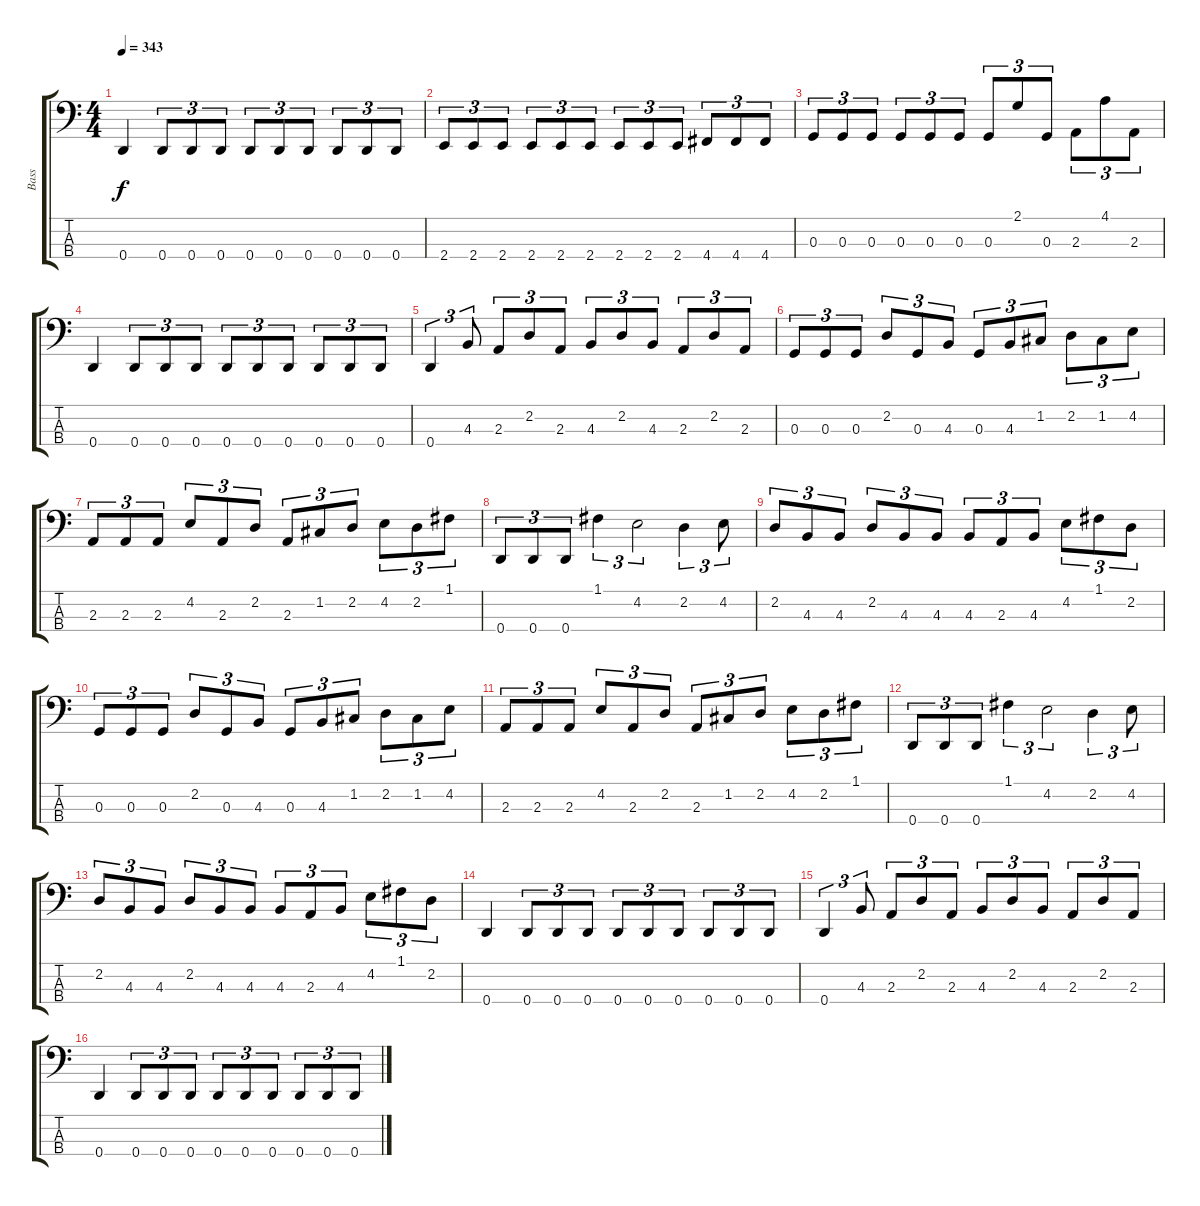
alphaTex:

\track ("Bass" "Bass") {instrument electricbassfinger}
\staff {score tabs}
\tuning (F2 C2 G1 D1) {hide}
\ts (4 4)
\tempo 343
\clef f4
\ks c
0.4.4{dy f} 0.4.8{tu (3 2)} 0.4.8{tu (3 2)} 0.4.8{tu (3 2)} 0.4.8{tu (3 2)} 0.4.8{tu (3 2)} 0.4.8{tu (3 2)} 0.4.8{tu (3 2)} 0.4.8{tu (3 2)} 0.4.8{tu (3 2)} |
2.4.8{tu (3 2)} 2.4.8{tu (3 2)} 2.4.8{tu (3 2)} 2.4.8{tu (3 2)} 2.4.8{tu (3 2)} 2.4.8{tu (3 2)} 2.4.8{tu (3 2)} 2.4.8{tu (3 2)} 2.4.8{tu (3 2)} 4.4.8{tu (3 2)} 4.4.8{tu (3 2)} 4.4.8{tu (3 2)} |
0.3.8{tu (3 2)} 0.3.8{tu (3 2)} 0.3.8{tu (3 2)} 0.3.8{tu (3 2)} 0.3.8{tu (3 2)} 0.3.8{tu (3 2)} 0.3.8{tu (3 2)} 2.1.8{tu (3 2)} 0.3.8{tu (3 2)} 2.3.8{tu (3 2)} 4.1.8{tu (3 2)} 2.3.8{tu (3 2)} |
0.4.4 0.4.8{tu (3 2)} 0.4.8{tu (3 2)} 0.4.8{tu (3 2)} 0.4.8{tu (3 2)} 0.4.8{tu (3 2)} 0.4.8{tu (3 2)} 0.4.8{tu (3 2)} 0.4.8{tu (3 2)} 0.4.8{tu (3 2)} |
0.4.4{tu (3 2)} 4.3.8{tu (3 2)} 2.3.8{tu (3 2)} 2.2.8{tu (3 2)} 2.3.8{tu (3 2)} 4.3.8{tu (3 2)} 2.2.8{tu (3 2)} 4.3.8{tu (3 2)} 2.3.8{tu (3 2)} 2.2.8{tu (3 2)} 2.3.8{tu (3 2)} |
0.3.8{tu (3 2)} 0.3.8{tu (3 2)} 0.3.8{tu (3 2)} 2.2.8{tu (3 2)} 0.3.8{tu (3 2)} 4.3.8{tu (3 2)} 0.3.8{tu (3 2)} 4.3.8{tu (3 2)} 1.2.8{tu (3 2)} 2.2.8{tu (3 2)} 1.2.8{tu (3 2)} 4.2.8{tu (3 2)} |
2.3.8{tu (3 2)} 2.3.8{tu (3 2)} 2.3.8{tu (3 2)} 4.2.8{tu (3 2)} 2.3.8{tu (3 2)} 2.2.8{tu (3 2)} 2.3.8{tu (3 2)} 1.2.8{tu (3 2)} 2.2.8{tu (3 2)} 4.2.8{tu (3 2)} 2.2.8{tu (3 2)} 1.1.8{tu (3 2)} |
0.4.8{tu (3 2)} 0.4.8{tu (3 2)} 0.4.8{tu (3 2)} 1.1.4{tu (3 2)} 4.2.2{tu (3 2)} 2.2.4{tu (3 2)} 4.2.8{tu (3 2)} |
2.2.8{tu (3 2)} 4.3.8{tu (3 2)} 4.3.8{tu (3 2)} 2.2.8{tu (3 2)} 4.3.8{tu (3 2)} 4.3.8{tu (3 2)} 4.3.8{tu (3 2)} 2.3.8{tu (3 2)} 4.3.8{tu (3 2)} 4.2.8{tu (3 2)} 1.1.8{tu (3 2)} 2.2.8{tu (3 2)} |
0.3.8{tu (3 2)} 0.3.8{tu (3 2)} 0.3.8{tu (3 2)} 2.2.8{tu (3 2)} 0.3.8{tu (3 2)} 4.3.8{tu (3 2)} 0.3.8{tu (3 2)} 4.3.8{tu (3 2)} 1.2.8{tu (3 2)} 2.2.8{tu (3 2)} 1.2.8{tu (3 2)} 4.2.8{tu (3 2)} |
2.3.8{tu (3 2)} 2.3.8{tu (3 2)} 2.3.8{tu (3 2)} 4.2.8{tu (3 2)} 2.3.8{tu (3 2)} 2.2.8{tu (3 2)} 2.3.8{tu (3 2)} 1.2.8{tu (3 2)} 2.2.8{tu (3 2)} 4.2.8{tu (3 2)} 2.2.8{tu (3 2)} 1.1.8{tu (3 2)} |
0.4.8{tu (3 2)} 0.4.8{tu (3 2)} 0.4.8{tu (3 2)} 1.1.4{tu (3 2)} 4.2.2{tu (3 2)} 2.2.4{tu (3 2)} 4.2.8{tu (3 2)} |
2.2.8{tu (3 2)} 4.3.8{tu (3 2)} 4.3.8{tu (3 2)} 2.2.8{tu (3 2)} 4.3.8{tu (3 2)} 4.3.8{tu (3 2)} 4.3.8{tu (3 2)} 2.3.8{tu (3 2)} 4.3.8{tu (3 2)} 4.2.8{tu (3 2)} 1.1.8{tu (3 2)} 2.2.8{tu (3 2)} |
0.4.4 0.4.8{tu (3 2)} 0.4.8{tu (3 2)} 0.4.8{tu (3 2)} 0.4.8{tu (3 2)} 0.4.8{tu (3 2)} 0.4.8{tu (3 2)} 0.4.8{tu (3 2)} 0.4.8{tu (3 2)} 0.4.8{tu (3 2)} |
0.4.4{tu (3 2)} 4.3.8{tu (3 2)} 2.3.8{tu (3 2)} 2.2.8{tu (3 2)} 2.3.8{tu (3 2)} 4.3.8{tu (3 2)} 2.2.8{tu (3 2)} 4.3.8{tu (3 2)} 2.3.8{tu (3 2)} 2.2.8{tu (3 2)} 2.3.8{tu (3 2)} |
0.4.4 0.4.8{tu (3 2)} 0.4.8{tu (3 2)} 0.4.8{tu (3 2)} 0.4.8{tu (3 2)} 0.4.8{tu (3 2)} 0.4.8{tu (3 2)} 0.4.8{tu (3 2)} 0.4.8{tu (3 2)} 0.4.8{tu (3 2)}
